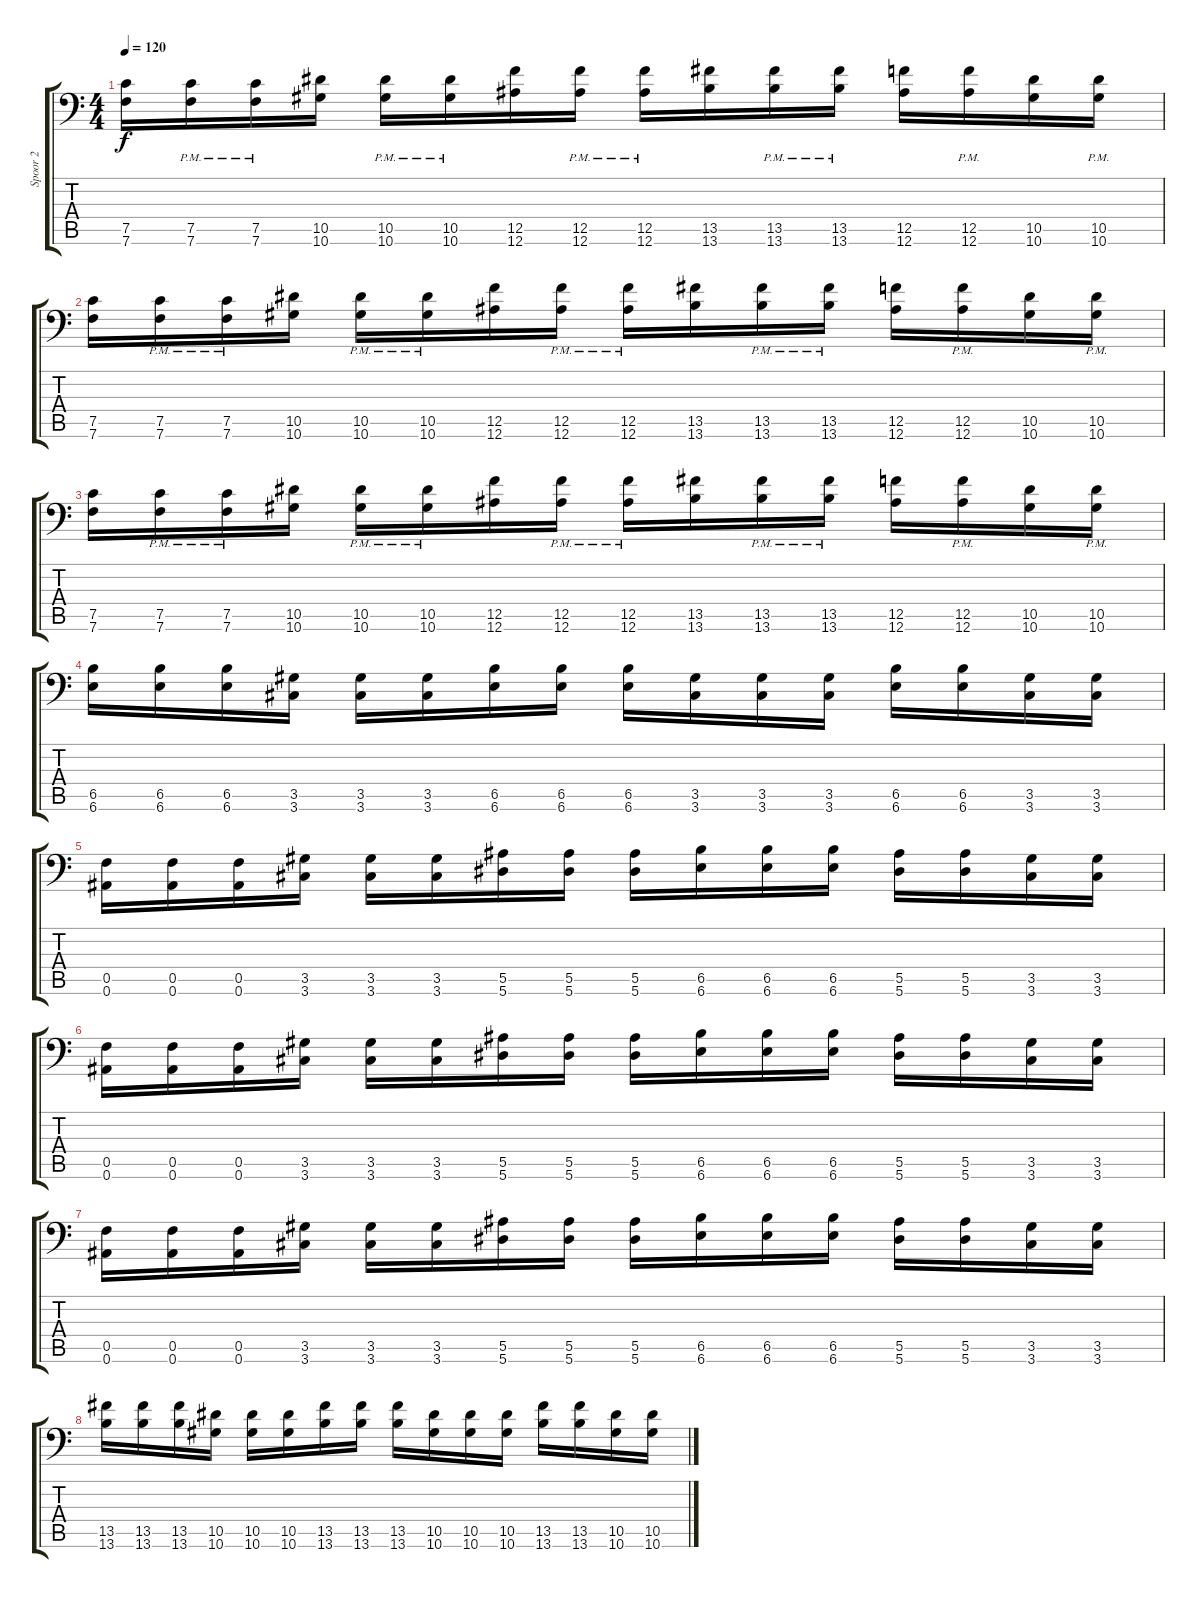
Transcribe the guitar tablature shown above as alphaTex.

\track ("Spoor 2" "Spoor 2") {instrument distortionguitar}
\staff {score tabs}
\tuning (C4 G3 Eb3 Bb2 F2 Bb1) {hide}
\ts (4 4)
\tempo 120
\clef f4
\ks c
(7.5 7.6).16{dy f} (7.5{pm} 7.6{pm}).16 (7.5{pm} 7.6{pm}).16 (10.5 10.6).16 (10.5{pm} 10.6{pm}).16 (10.5{pm} 10.6{pm}).16 (12.5 12.6).16 (12.5{pm} 12.6{pm}).16 (12.5{pm} 12.6{pm}).16 (13.5 13.6).16 (13.5{pm} 13.6{pm}).16 (13.5{pm} 13.6{pm}).16 (12.5 12.6).16 (12.5{pm} 12.6{pm}).16 (10.5 10.6).16 (10.5{pm} 10.6{pm}).16 |
(7.5 7.6).16 (7.5{pm} 7.6{pm}).16 (7.5{pm} 7.6{pm}).16 (10.5 10.6).16 (10.5{pm} 10.6{pm}).16 (10.5{pm} 10.6{pm}).16 (12.5 12.6).16 (12.5{pm} 12.6{pm}).16 (12.5{pm} 12.6{pm}).16 (13.5 13.6).16 (13.5{pm} 13.6{pm}).16 (13.5{pm} 13.6{pm}).16 (12.5 12.6).16 (12.5{pm} 12.6{pm}).16 (10.5 10.6).16 (10.5{pm} 10.6{pm}).16 |
(7.5 7.6).16 (7.5{pm} 7.6{pm}).16 (7.5{pm} 7.6{pm}).16 (10.5 10.6).16 (10.5{pm} 10.6{pm}).16 (10.5{pm} 10.6{pm}).16 (12.5 12.6).16 (12.5{pm} 12.6{pm}).16 (12.5{pm} 12.6{pm}).16 (13.5 13.6).16 (13.5{pm} 13.6{pm}).16 (13.5{pm} 13.6{pm}).16 (12.5 12.6).16 (12.5{pm} 12.6{pm}).16 (10.5 10.6).16 (10.5{pm} 10.6{pm}).16 |
(6.5 6.6).16 (6.5 6.6).16 (6.5 6.6).16 (3.5 3.6).16 (3.5 3.6).16 (3.5 3.6).16 (6.5 6.6).16 (6.5 6.6).16 (6.5 6.6).16 (3.5 3.6).16 (3.5 3.6).16 (3.5 3.6).16 (6.5 6.6).16 (6.5 6.6).16 (3.5 3.6).16 (3.5 3.6).16 |
(0.5 0.6).16 (0.5 0.6).16 (0.5 0.6).16 (3.5 3.6).16 (3.5 3.6).16 (3.5 3.6).16 (5.5 5.6).16 (5.5 5.6).16 (5.5 5.6).16 (6.5 6.6).16 (6.5 6.6).16 (6.5 6.6).16 (5.5 5.6).16 (5.5 5.6).16 (3.5 3.6).16 (3.5 3.6).16 |
(0.5 0.6).16 (0.5 0.6).16 (0.5 0.6).16 (3.5 3.6).16 (3.5 3.6).16 (3.5 3.6).16 (5.5 5.6).16 (5.5 5.6).16 (5.5 5.6).16 (6.5 6.6).16 (6.5 6.6).16 (6.5 6.6).16 (5.5 5.6).16 (5.5 5.6).16 (3.5 3.6).16 (3.5 3.6).16 |
(0.5 0.6).16 (0.5 0.6).16 (0.5 0.6).16 (3.5 3.6).16 (3.5 3.6).16 (3.5 3.6).16 (5.5 5.6).16 (5.5 5.6).16 (5.5 5.6).16 (6.5 6.6).16 (6.5 6.6).16 (6.5 6.6).16 (5.5 5.6).16 (5.5 5.6).16 (3.5 3.6).16 (3.5 3.6).16 |
(13.5 13.6).16 (13.5 13.6).16 (13.5 13.6).16 (10.5 10.6).16 (10.5 10.6).16 (10.5 10.6).16 (13.5 13.6).16 (13.5 13.6).16 (13.5 13.6).16 (10.5 10.6).16 (10.5 10.6).16 (10.5 10.6).16 (13.5 13.6).16 (13.5 13.6).16 (10.5 10.6).16 (10.5 10.6).16
